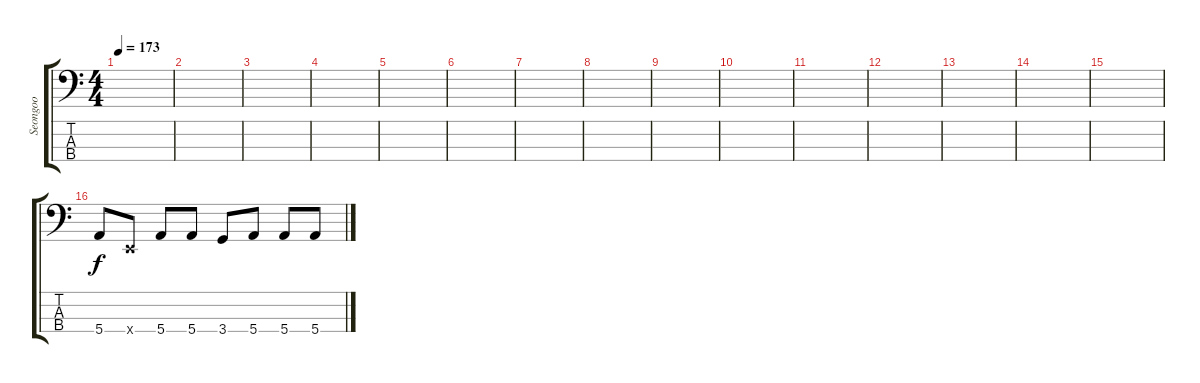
\track ("Seongoo" "Seongoo") {instrument electricbassfinger}
\staff {score tabs}
\tuning (G2 D2 A1 E1) {hide}
\ts (4 4)
\tempo 173
\clef f4
\ks c
|
|
|
|
|
|
|
|
|
|
|
|
|
|
|
5.4.8 0.4{x}.8 5.4.8 5.4.8 3.4.8 5.4.8 5.4.8 5.4.8
